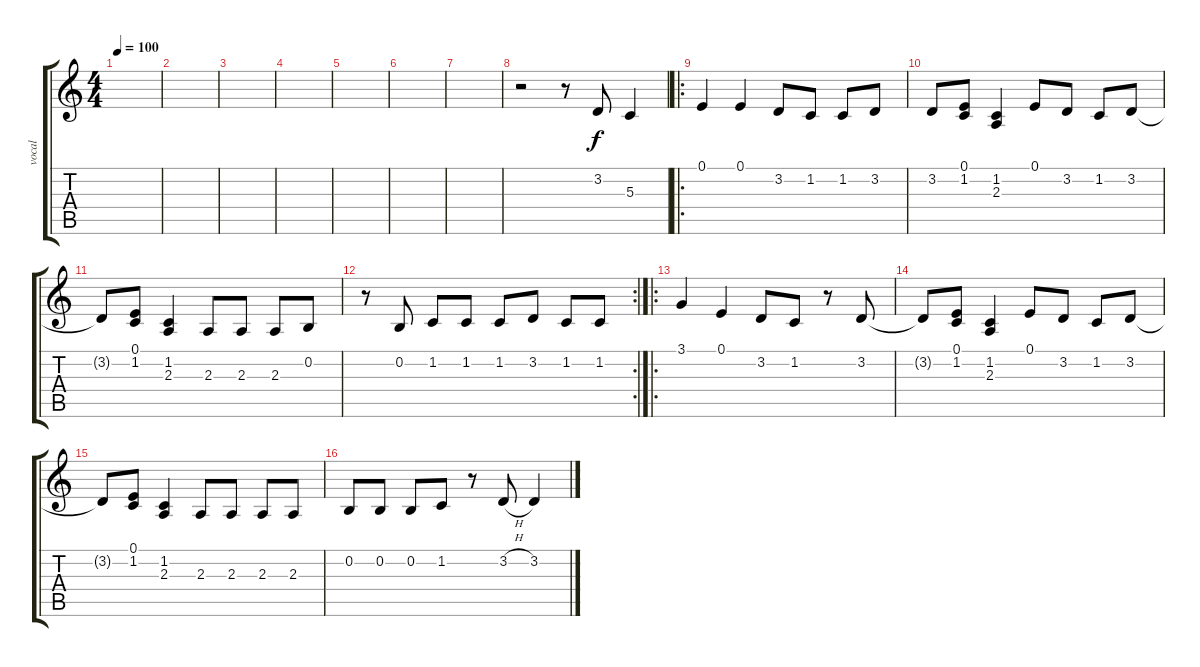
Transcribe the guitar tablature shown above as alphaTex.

\track ("vocal" "vocal") {instrument baritonesax}
\staff {score tabs}
\tuning (E4 B3 G3 D3 A2 E2) {hide}
\ts (4 4)
\tempo 100
\clef g2
\ks c
|
|
|
|
|
|
|
r.2 r.8 3.2.8 5.3.4 |
\ro
0.1.4 0.1.4 3.2.8 1.2.8 1.2.8 3.2.8 |
3.2.8 (0.1 1.2).8 (1.2 2.3).4 0.1.8 3.2.8 1.2.8 3.2.8 |
3.2{t}.8 (0.1 1.2).8 (1.2 2.3).4 2.3.8 2.3.8 2.3.8 0.2.8 |
\rc 2
r.8 0.2.8 1.2.8 1.2.8 1.2.8 3.2.8 1.2.8 1.2.8 |
\ro
3.1.4 0.1.4 3.2.8 1.2.8 r.8 3.2.8 |
3.2{t}.8 (0.1 1.2).8 (1.2 2.3).4 0.1.8 3.2.8 1.2.8 3.2.8 |
3.2{t}.8 (0.1 1.2).8 (1.2 2.3).4 2.3.8 2.3.8 2.3.8 2.3.8 |
0.2.8 0.2.8 0.2.8 1.2.8 r.8 3.2{h}.8 3.2.4
